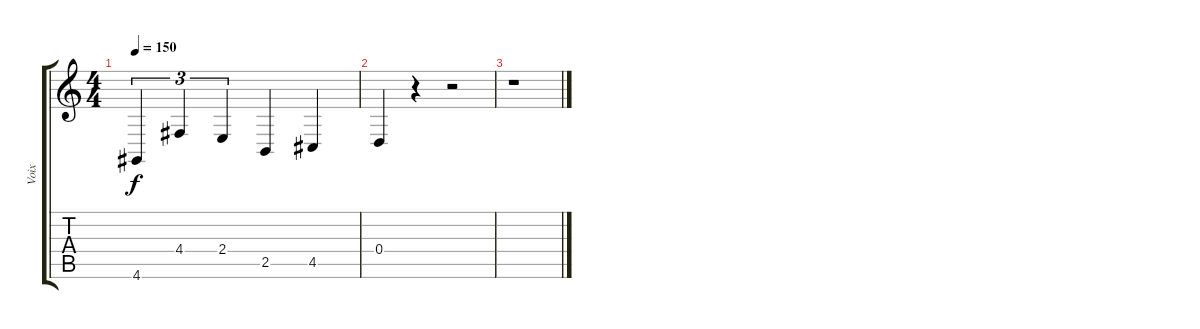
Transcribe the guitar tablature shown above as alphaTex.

\track ("Voix" "Voix") {instrument panflute}
\staff {score tabs}
\tuning (E4 B3 G3 D3 A2 E2) {hide}
\ts (4 4)
\tempo 150
\clef g2
\ks c
4.6.4{tu (3 2) dy f} 4.4.4{tu (3 2)} 2.4.4{tu (3 2)} 2.5.4 4.5.4 |
0.4.4 r.4 r.2 |
r.1
